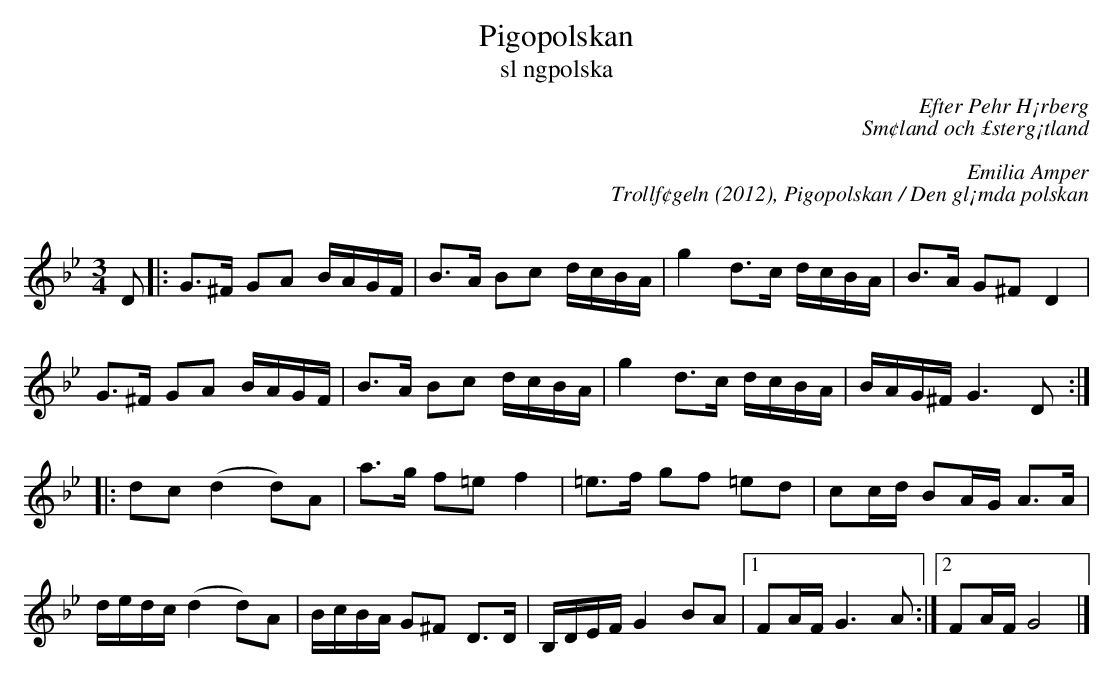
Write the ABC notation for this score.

X:1
Q: 82
T: Pigopolskan
T: sl ngpolska
C: Efter Pehr H¡rberg
C: Sm¢land och £sterg¡tland
C:
C: Emilia Amper
C: Trollf¢geln (2012), Pigopolskan / Den gl¡mda polskan
M: 3/4
L: 1/8
K: Gm
D |: G3/^F/ GA B/A/G/F/ | B3/A/ Bc d/c/B/A/ | g2 d3/c/ d/c/B/A/ | B3/A/ G^F D2 |
G3/^F/ GA B/A/G/F/ | B3/A/ Bc d/c/B/A/ | g2 d3/c/ d/c/B/A/ | B/A/G/^F/ G3 D :|
|: dc (d2 d)A | a3/g/ f=e f2 | =e3/f/ gf =ed | cc/d/ BA/G/ A3/A/ |
d/e/d/c/ (d2 d)A | B/c/B/A/ G^F D3/D/ | B,/D/E/F/ G2 BA |[1 FA/F/ G3 A :|[2 FA/F/ G4 |]
